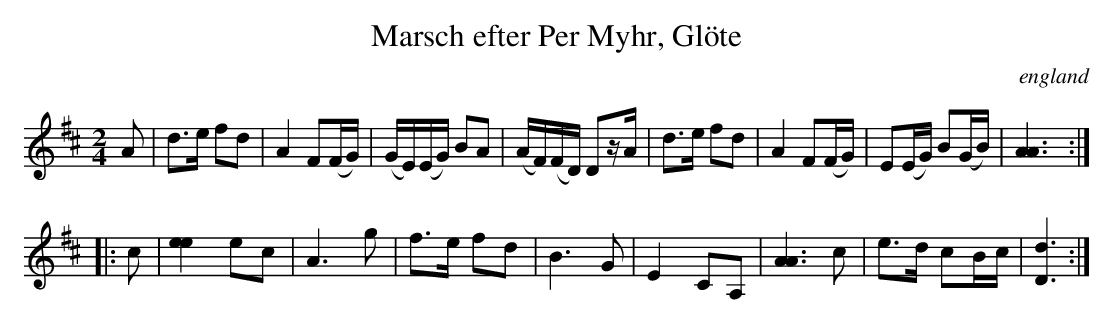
X:1
T:Marsch efter Per Myhr, Gl\"ote
O:england
M:2/4
L:1/8
K:D
A|\
d>e fd | A2 F(F/G/) | \
(G/E/)(E/G/) BA | (A/F/)(F/D/) Dz/A/| \
d>e fd|A2 F(F/G/)|\
E(E/G/) B(G/B/)|[A3A3]::
c|\
[e2e2] ec|A3 g|f>e fd|B3 G|\
E2 CA,|[A3A3] c|e>d cB/c/|[D3d3]:|
